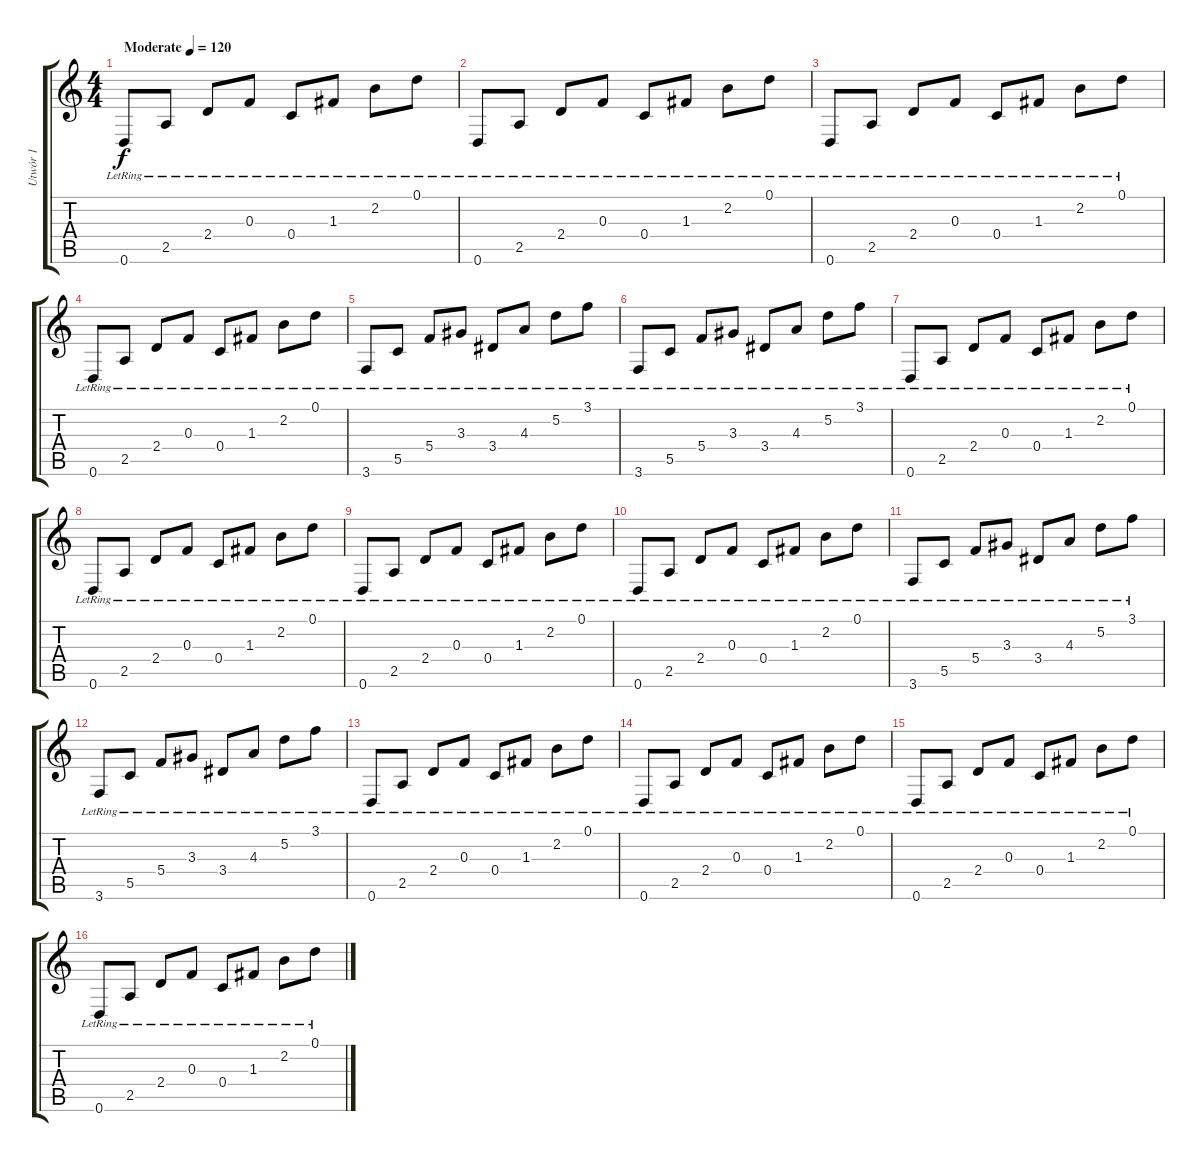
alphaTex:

\track ("Utwór 1" "Utwór 1") {instrument electricguitarjazz}
\staff {score tabs}
\tuning (D4 A3 F3 C3 G2 D2) {hide}
\ts (4 4)
\tempo (120 "Moderate")
\clef g2
\ks c
0.6{lr}.8{dy f instrument electricguitarjazz} 2.5{lr}.8 2.4{lr}.8 0.3{lr}.8 0.4{lr}.8 1.3{lr}.8 2.2{lr}.8 0.1{lr}.8 |
0.6{lr}.8 2.5{lr}.8 2.4{lr}.8 0.3{lr}.8 0.4{lr}.8 1.3{lr}.8 2.2{lr}.8 0.1{lr}.8 |
0.6{lr}.8 2.5{lr}.8 2.4{lr}.8 0.3{lr}.8 0.4{lr}.8 1.3{lr}.8 2.2{lr}.8 0.1{lr}.8 |
0.6{lr}.8 2.5{lr}.8 2.4{lr}.8 0.3{lr}.8 0.4{lr}.8 1.3{lr}.8 2.2{lr}.8 0.1{lr}.8 |
3.6{lr}.8 5.5{lr}.8 5.4{lr}.8 3.3{lr}.8 3.4{lr}.8 4.3{lr}.8 5.2{lr}.8 3.1{lr}.8 |
3.6{lr}.8 5.5{lr}.8 5.4{lr}.8 3.3{lr}.8 3.4{lr}.8 4.3{lr}.8 5.2{lr}.8 3.1{lr}.8 |
0.6{lr}.8 2.5{lr}.8 2.4{lr}.8 0.3{lr}.8 0.4{lr}.8 1.3{lr}.8 2.2{lr}.8 0.1{lr}.8 |
0.6{lr}.8 2.5{lr}.8 2.4{lr}.8 0.3{lr}.8 0.4{lr}.8 1.3{lr}.8 2.2{lr}.8 0.1{lr}.8 |
0.6{lr}.8 2.5{lr}.8 2.4{lr}.8 0.3{lr}.8 0.4{lr}.8 1.3{lr}.8 2.2{lr}.8 0.1{lr}.8 |
0.6{lr}.8 2.5{lr}.8 2.4{lr}.8 0.3{lr}.8 0.4{lr}.8 1.3{lr}.8 2.2{lr}.8 0.1{lr}.8 |
3.6{lr}.8 5.5{lr}.8 5.4{lr}.8 3.3{lr}.8 3.4{lr}.8 4.3{lr}.8 5.2{lr}.8 3.1{lr}.8 |
3.6{lr}.8 5.5{lr}.8 5.4{lr}.8 3.3{lr}.8 3.4{lr}.8 4.3{lr}.8 5.2{lr}.8 3.1{lr}.8 |
0.6{lr}.8 2.5{lr}.8 2.4{lr}.8 0.3{lr}.8 0.4{lr}.8 1.3{lr}.8 2.2{lr}.8 0.1{lr}.8 |
0.6{lr}.8 2.5{lr}.8 2.4{lr}.8 0.3{lr}.8 0.4{lr}.8 1.3{lr}.8 2.2{lr}.8 0.1{lr}.8 |
0.6{lr}.8 2.5{lr}.8 2.4{lr}.8 0.3{lr}.8 0.4{lr}.8 1.3{lr}.8 2.2{lr}.8 0.1{lr}.8 |
0.6{lr}.8 2.5{lr}.8 2.4{lr}.8 0.3{lr}.8 0.4{lr}.8 1.3{lr}.8 2.2{lr}.8 0.1{lr}.8
